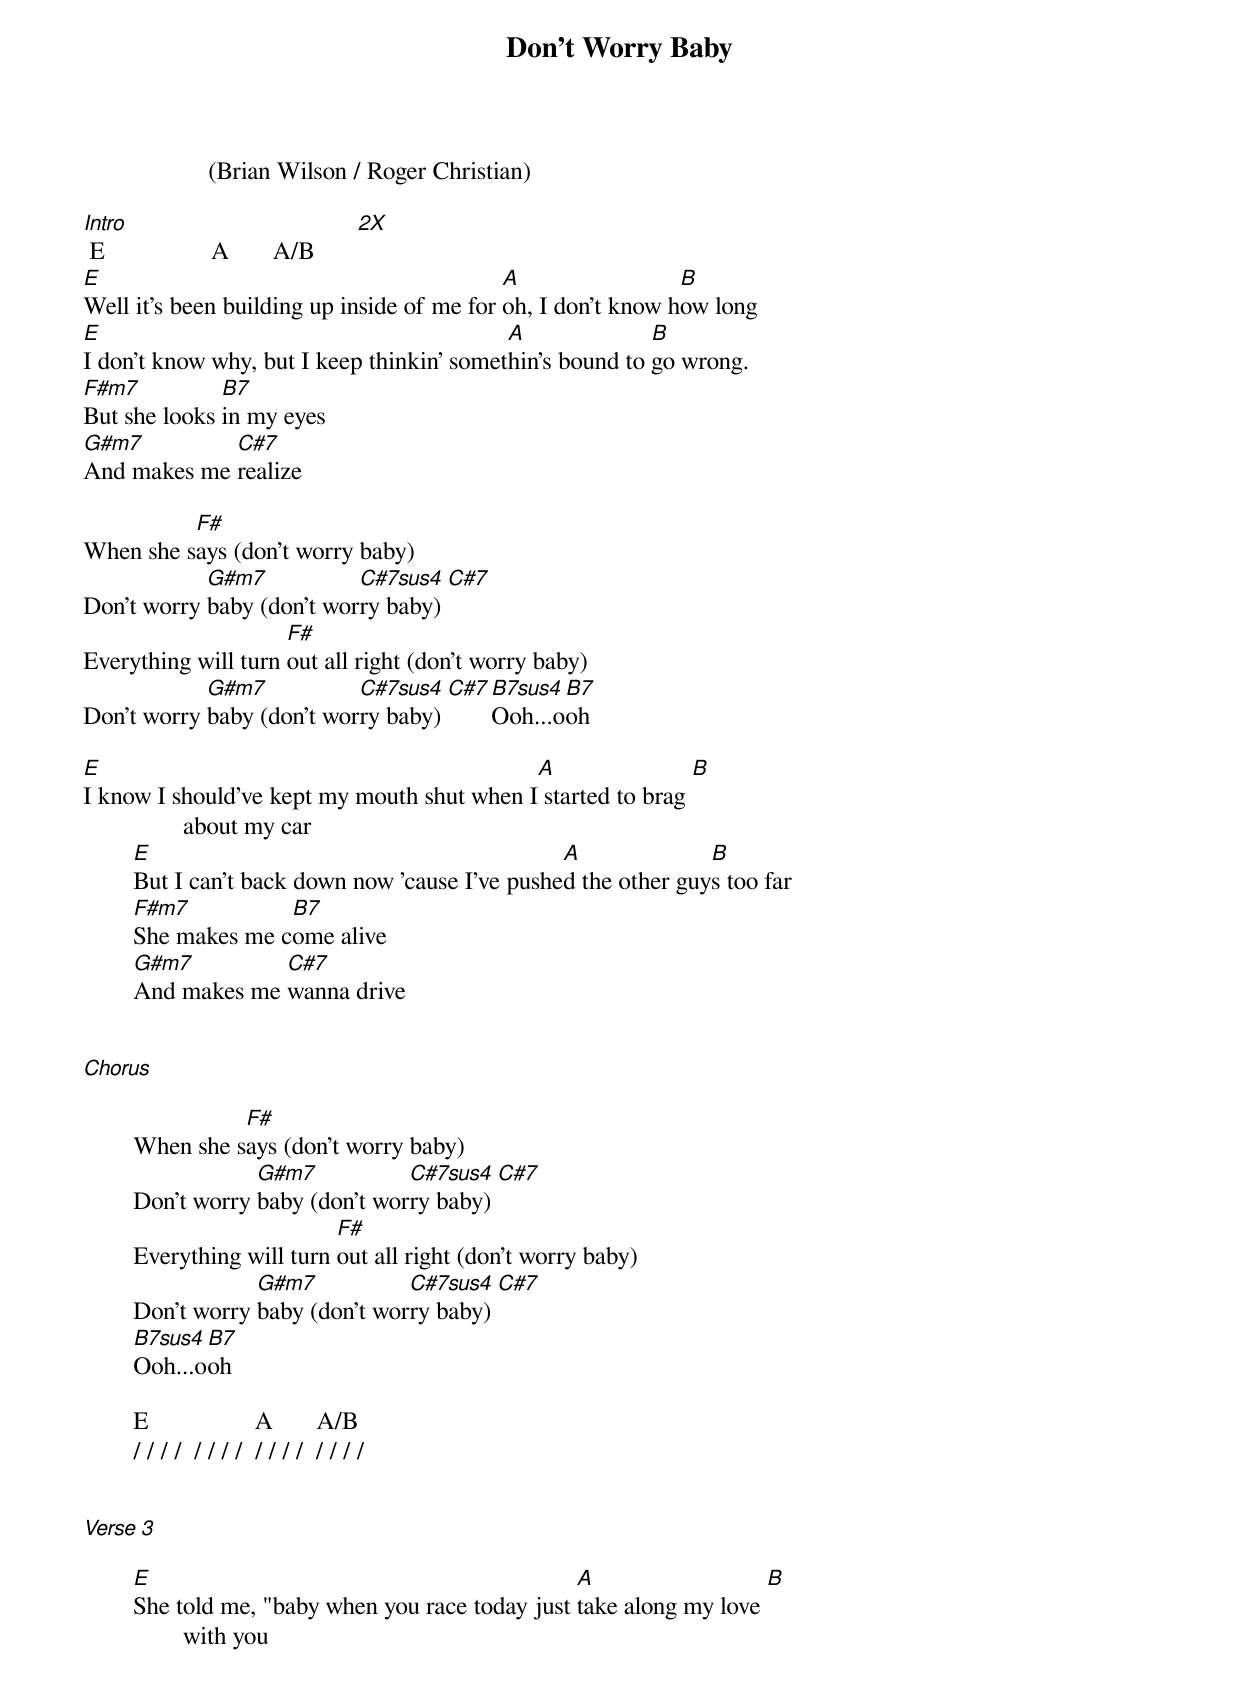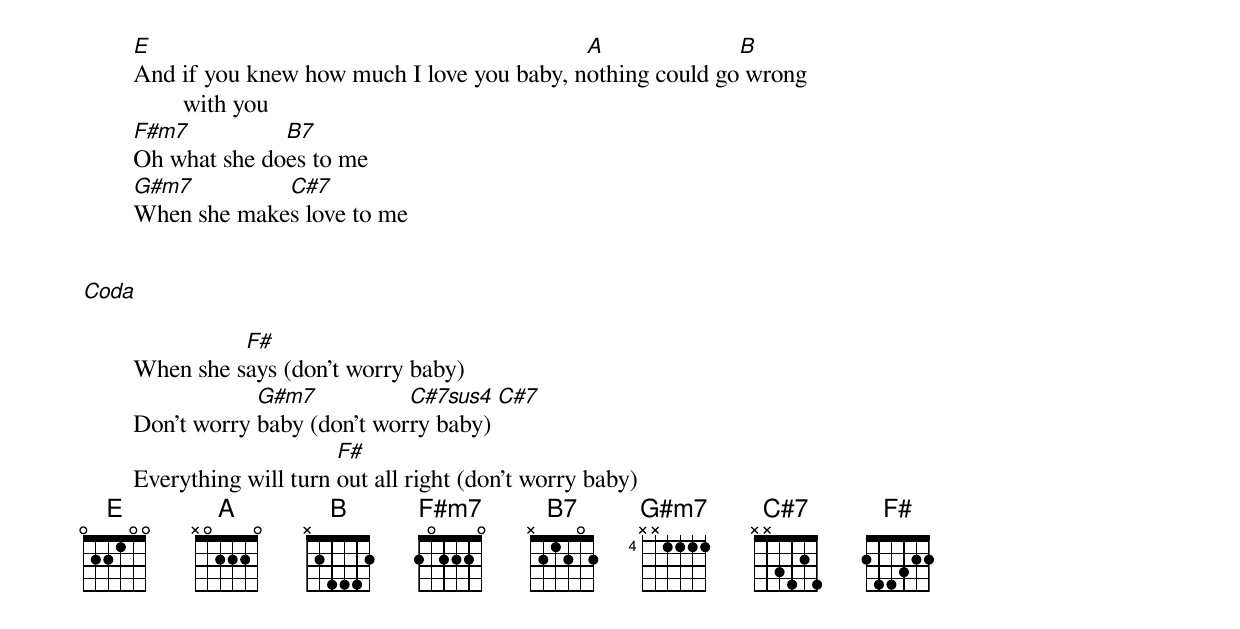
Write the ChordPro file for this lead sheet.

{t:Don't Worry Baby}
                    (Brian Wilson / Roger Christian)

[Intro] E                 A       A/B       [2X]
[E]Well it's been building up inside of me for [A]oh, I don't know h[B]ow long
[E]I don't know why, but I keep thinkin' somet[A]hin's bound to [B]go wrong.
[F#m7]But she looks [B7]in my eyes
[G#m7]And makes me [C#7]realize

When she s[F#]ays (don't worry baby)
Don't worry [G#m7]baby (don't wor[C#7sus4]ry baby) [C#7]
Everything will turn [F#]out all right (don't worry baby)
Don't worry [G#m7]baby (don't wor[C#7sus4]ry baby) [C#7][B7sus4]Ooh...o[B7]oh

[E]I know I should've kept my mouth shut when I[A] started to brag [B]
                about my car
        [E]But I can't back down now 'cause I've pushe[A]d the other guy[B]s too far
        [F#m7]She makes me c[B7]ome alive
        [G#m7]And makes me [C#7]wanna drive


[Chorus]

        When she s[F#]ays (don't worry baby)
        Don't worry [G#m7]baby (don't wor[C#7sus4]ry baby) [C#7]
        Everything will turn [F#]out all right (don't worry baby)
        Don't worry [G#m7]baby (don't wor[C#7sus4]ry baby) [C#7]
        [B7sus4]Ooh...o[B7]oh

        E                 A       A/B
        / / / /  / / / /  / / / /  / / / /


[Verse 3]

        [E]She told me, "baby when you race today just [A]take along my love [B]
                with you
        [E]And if you knew how much I love you baby, n[A]othing could go[B] wrong
                with you
        [F#m7]Oh what she do[B7]es to me
        [G#m7]When she make[C#7]s love to me


[Coda]

        When she s[F#]ays (don't worry baby)
        Don't worry [G#m7]baby (don't wor[C#7sus4]ry baby) [C#7]
        Everything will turn [F#]out all right (don't worry baby)
